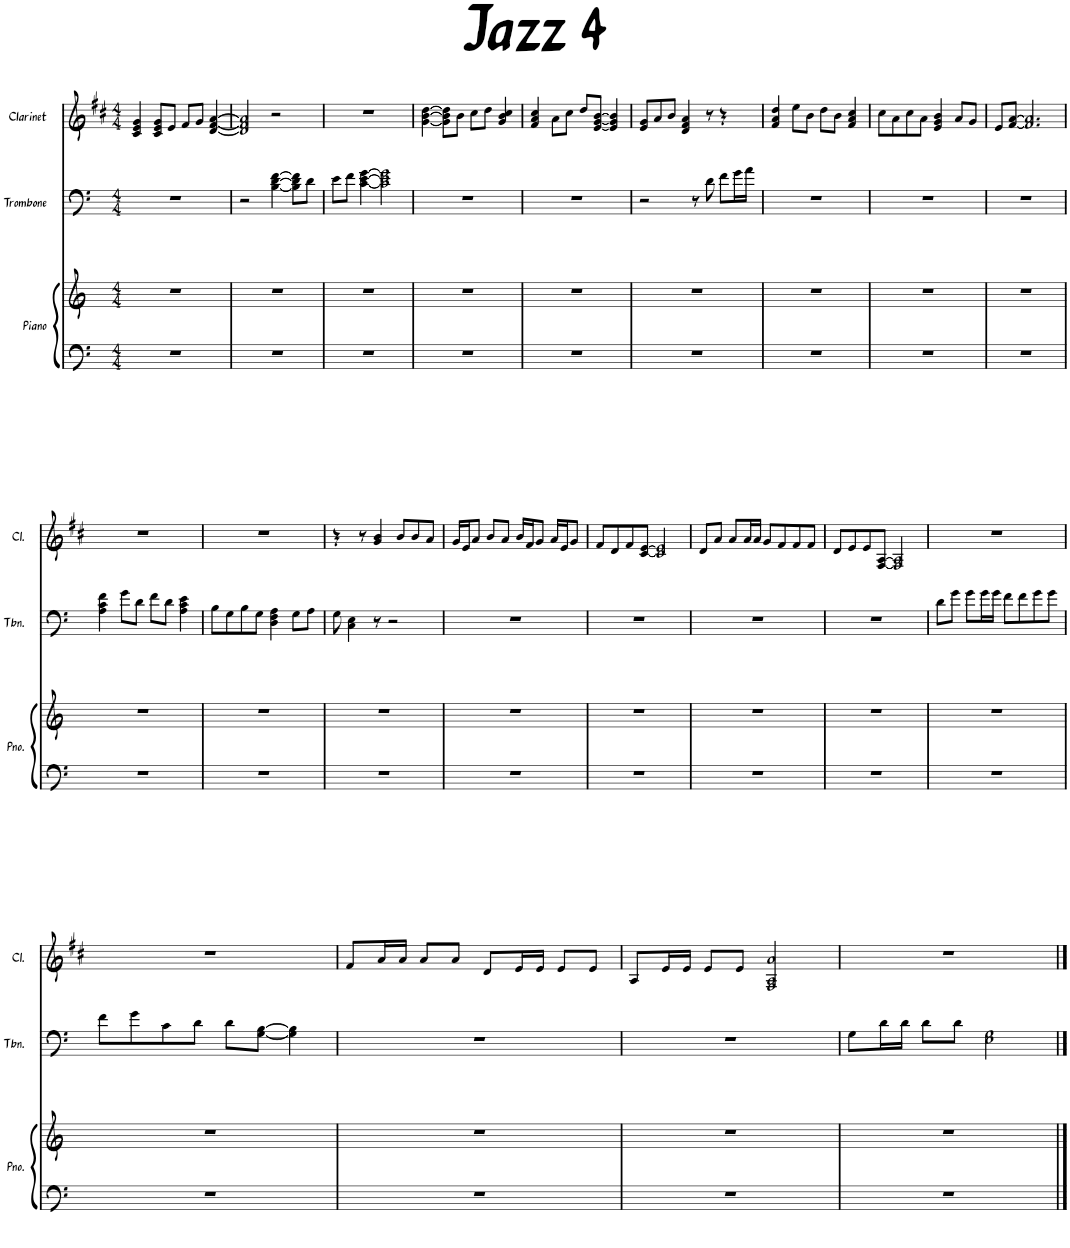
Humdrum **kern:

**kern	**kern	**kern	**kern
*part3	*part3	*part2	*part1
*staff4	*staff3	*staff2	*staff1
*I"Piano	*	*I"Trombone	*I"Clarinet
*I'Pno.	*	*I'Tbn.	*I'Cl.
*clefF4	*clefG2	*clefF4	*clefG2
*	*	*	*Trd1c2
*k[]	*k[]	*k[]	*k[f#c#]
*M4/4	*M4/4	*M4/4	*M4/4
=1	=1	=1	=1
1r	1r	1r	4c#/ 4e/ 4g/
.	.	.	8c#/ 8e/ 8g/L
.	.	.	8e/J
.	.	.	8f#/L
.	.	.	8g/J
.	.	.	[4d/ [4f#/ [4a/
=2	=2	=2	=2
1r	1r	2r	2d/] 2f#/] 2a/]
.	.	[4B\ [4d\ [4f\	2r
.	.	8B\] 8d\] 8f\]L	.
.	.	8d\J	.
=3	=3	=3	=3
1r	1r	8e\L	1r
.	.	8f\J	.
.	.	[4c\ [4e\ [4g\	.
.	.	2c\] 2e\] 2g\]	.
=4	=4	=4	=4
1r	1r	1r	[4g\ [4b\ [4dd\
.	.	.	8g\] 8b\] 8dd\]L
.	.	.	8b\J
.	.	.	8cc#\L
.	.	.	8dd\J
.	.	.	4g/ 4b/ 4cc#/
=5	=5	=5	=5
1r	1r	1r	4f#/ 4a/ 4cc#/
.	.	.	8a\L
.	.	.	8cc#\J
.	.	.	8dd/L
.	.	.	[8e/ [8g/ [8b/J
.	.	.	4e/] 4g/] 4b/]
=6	=6	=6	=6
1r	1r	2r	8e/ 8g/L
.	.	.	8a/
.	.	.	8b/J
.	.	.	4d/ 4f#/ 4a/
.	.	8r	.
.	.	8d\	8r
.	.	8f\L	4r
.	.	16g\L	.
.	.	16a\JJ	.
=7	=7	=7	=7
1r	1r	1r	4f#/ 4a/ 4dd/
.	.	.	8ee\L
.	.	.	8b\J
.	.	.	8dd\L
.	.	.	8b\J
.	.	.	4f#/ 4a/ 4cc#/
=8	=8	=8	=8
1r	1r	1r	8cc#\L
.	.	.	8a\
.	.	.	8cc#\
.	.	.	8a\J
.	.	.	4e/ 4g/ 4b/
.	.	.	8a/L
.	.	.	8g/J
=9	=9	=9	=9
1r	1r	1r	8e/L
.	.	.	[8f#/ [8a/J
.	.	.	2.f#/] 2.a/]
!!LO:LB:g=z
=10	=10	=10	=10
1r	1r	4A\ 4c\ 4f\	1r
.	.	8g\L	.
.	.	8d\J	.
.	.	8f\L	.
.	.	8d\J	.
.	.	4A\ 4c\ 4e\	.
=11	=11	=11	=11
1r	1r	8B\L	1r
.	.	8G\	.
.	.	8B\	.
.	.	8G\J	.
.	.	4D\ 4F\ 4A\	.
.	.	8G\L	.
.	.	8A\J	.
=12	=12	=12	=12
1r	1r	8G\	4r
.	.	4C\ 4E\	.
.	.	.	8r
.	.	8r	4g/ 4b/
.	.	2r	.
.	.	.	8b/L
.	.	.	8b/
.	.	.	8a/J
=13	=13	=13	=13
1r	1r	1r	16g/LL
.	.	.	16e/J
.	.	.	8a/J
.	.	.	8b/L
.	.	.	8a/J
.	.	.	16b/LL
.	.	.	16f#/J
.	.	.	8g/J
.	.	.	16a/LL
.	.	.	16e/J
.	.	.	8g/J
=14	=14	=14	=14
1r	1r	1r	8f#/L
.	.	.	8d/
.	.	.	8f#/
.	.	.	[8c#/ [8e/J
.	.	.	2c#/] 2e/]
=15	=15	=15	=15
1r	1r	1r	8d/L
.	.	.	8a/J
.	.	.	8a/L
.	.	.	16a/L
.	.	.	16a/JJ
.	.	.	8g/L
.	.	.	8f#/
.	.	.	8f#/
.	.	.	8f#/J
=16	=16	=16	=16
1r	1r	1r	8d/L
.	.	.	8e/
.	.	.	8e/
.	.	.	[8F#/ [8A/J
.	.	.	2F#/] 2A/]
=17	=17	=17	=17
1r	1r	8d\L	1r
.	.	8g\J	.
.	.	8g\L	.
.	.	16g\L	.
.	.	16g\JJ	.
.	.	8f\L	.
.	.	8f\	.
.	.	8g\	.
.	.	8g\J	.
!!LO:LB:g=z
=18	=18	=18	=18
1r	1r	8f\L	1r
.	.	8g\	.
.	.	8c\	.
.	.	8d\J	.
.	.	8d\L	.
.	.	[8G\ [8B\J	.
.	.	4G\] 4B\]	.
=19	=19	=19	=19
1r	1r	1r	8f#/L
.	.	.	16a/L
.	.	.	16a/JJ
.	.	.	8a/L
.	.	.	8a/J
.	.	.	8d/L
.	.	.	16e/L
.	.	.	16e/JJ
.	.	.	8e/L
.	.	.	8e/J
=20	=20	=20	=20
1r	1r	1r	8A/L
.	.	.	16e/L
.	.	.	16e/JJ
.	.	.	8e/L
.	.	.	8e/J
.	.	.	2F#/ 2A/ 2a/
=21	=21	=21	=21
1r	1r	8G\L	1r
.	.	16d\L	.
.	.	16d\JJ	.
.	.	8d\L	.
.	.	8d\J	.
.	.	2E\ 2G\	.
==	==	==	==
*-	*-	*-	*-
